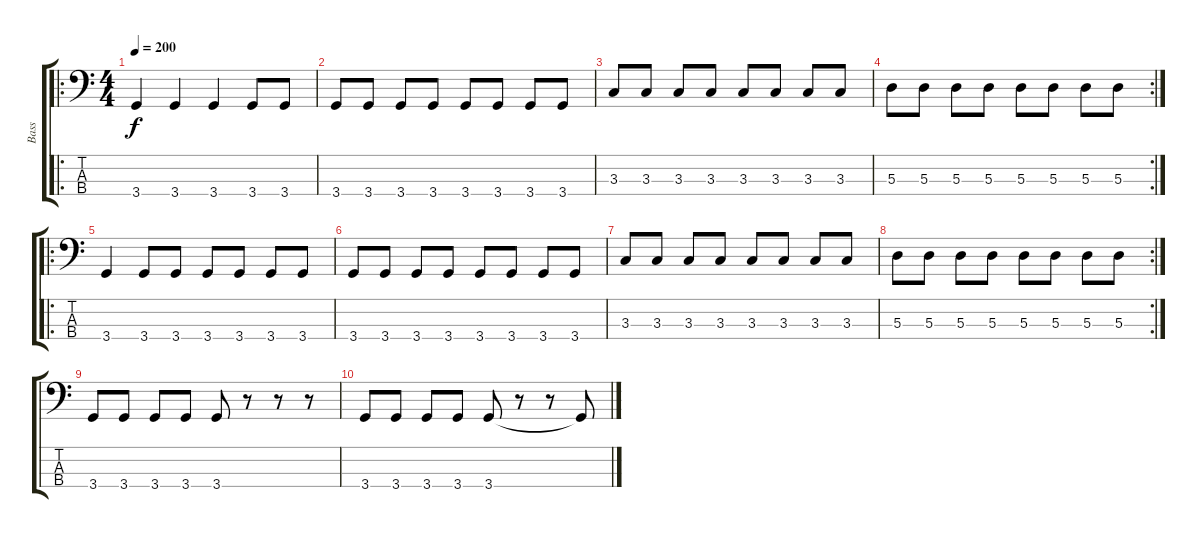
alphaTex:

\track ("Bass" "Bass") {instrument slapbass2}
\staff {score tabs}
\tuning (G2 D2 A1 E1) {hide}
\ro
\ts (4 4)
\tempo 200
\clef f4
\ks c
3.4.4{dy f} 3.4.4 3.4.4 3.4.8 3.4.8 |
3.4.8 3.4.8 3.4.8 3.4.8 3.4.8 3.4.8 3.4.8 3.4.8 |
3.3.8 3.3.8 3.3.8 3.3.8 3.3.8 3.3.8 3.3.8 3.3.8 |
\rc 2
5.3.8 5.3.8 5.3.8 5.3.8 5.3.8 5.3.8 5.3.8 5.3.8 |
\ro
3.4.4 3.4.8 3.4.8 3.4.8 3.4.8 3.4.8 3.4.8 |
3.4.8 3.4.8 3.4.8 3.4.8 3.4.8 3.4.8 3.4.8 3.4.8 |
3.3.8 3.3.8 3.3.8 3.3.8 3.3.8 3.3.8 3.3.8 3.3.8 |
\rc 2
5.3.8 5.3.8 5.3.8 5.3.8 5.3.8 5.3.8 5.3.8 5.3.8 |
3.4.8 3.4.8 3.4.8 3.4.8 3.4.8 r.8 r.8 r.8 |
3.4.8 3.4.8 3.4.8 3.4.8 3.4.8 r.8 r.8 3.4{t}.8
